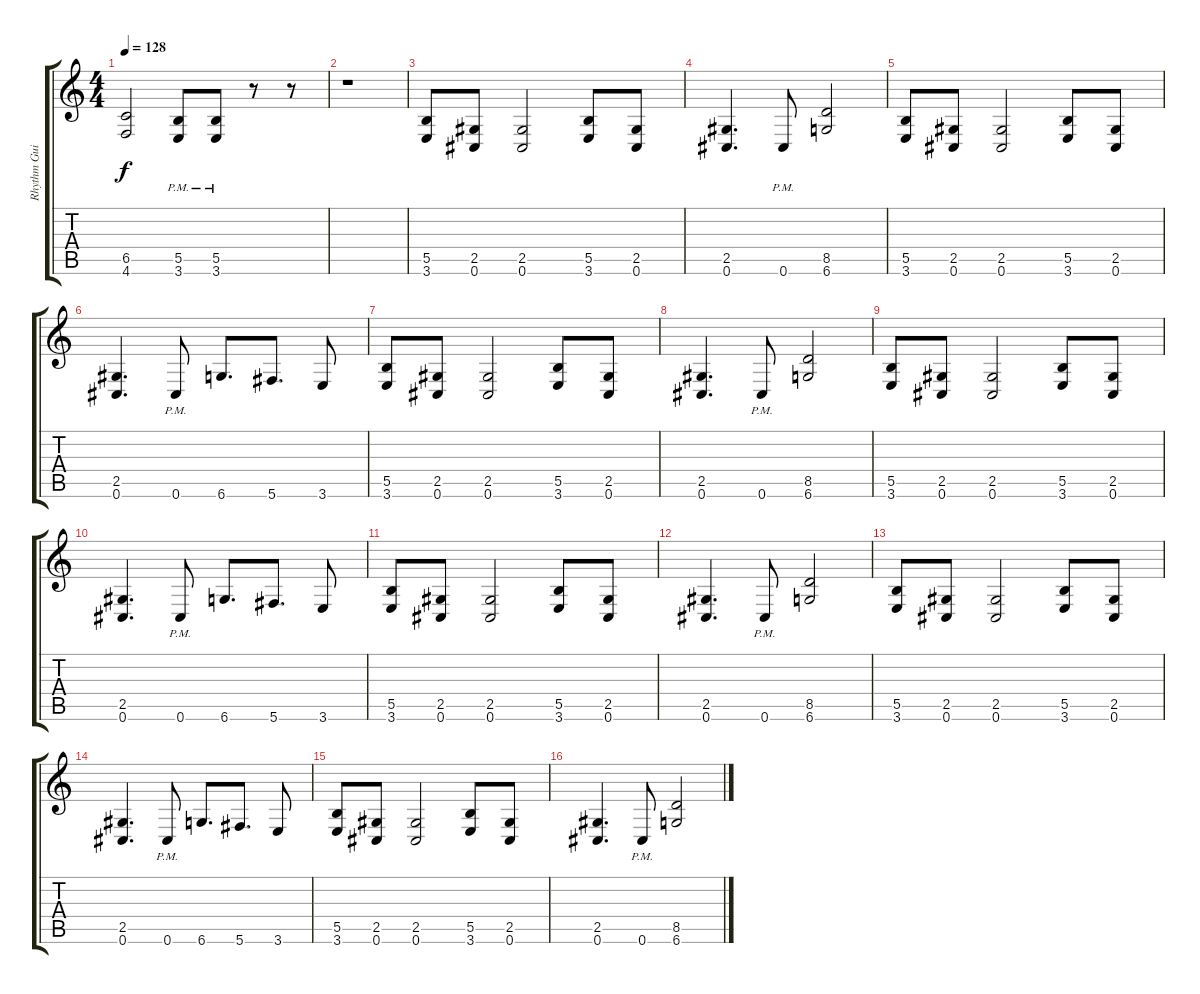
\track ("Rhythm Guitar 2" "Rhythm Gui") {instrument distortionguitar}
\staff {score tabs}
\tuning (Db4 Ab3 E3 B2 Gb2 Db2) {hide}
\ts (4 4)
\tempo 128
\clef g2
\ks c
(6.5{t} 4.6{t}).2{dy f} (5.5{pm} 3.6{pm}).8 (5.5{pm} 3.6{pm}).8 r.8 r.8 |
r.1 |
(5.5 3.6).8 (2.5 0.6).8 (2.5 0.6).2 (5.5 3.6).8 (2.5 0.6).8 |
(2.5 0.6).4{d} 0.6{pm}.8 (8.5 6.6).2 |
(5.5 3.6).8 (2.5 0.6).8 (2.5 0.6).2 (5.5 3.6).8 (2.5 0.6).8 |
(2.5 0.6).4{d} 0.6{pm}.8 6.6.8{d} 5.6.8{d} 3.6.8 |
(5.5 3.6).8 (2.5 0.6).8 (2.5 0.6).2 (5.5 3.6).8 (2.5 0.6).8 |
(2.5 0.6).4{d} 0.6{pm}.8 (8.5 6.6).2 |
(5.5 3.6).8 (2.5 0.6).8 (2.5 0.6).2 (5.5 3.6).8 (2.5 0.6).8 |
(2.5 0.6).4{d} 0.6{pm}.8 6.6.8{d} 5.6.8{d} 3.6.8 |
(5.5 3.6).8 (2.5 0.6).8 (2.5 0.6).2 (5.5 3.6).8 (2.5 0.6).8 |
(2.5 0.6).4{d} 0.6{pm}.8 (8.5 6.6).2 |
(5.5 3.6).8 (2.5 0.6).8 (2.5 0.6).2 (5.5 3.6).8 (2.5 0.6).8 |
(2.5 0.6).4{d} 0.6{pm}.8 6.6.8{d} 5.6.8{d} 3.6.8 |
(5.5 3.6).8 (2.5 0.6).8 (2.5 0.6).2 (5.5 3.6).8 (2.5 0.6).8 |
(2.5 0.6).4{d} 0.6{pm}.8 (8.5 6.6).2
